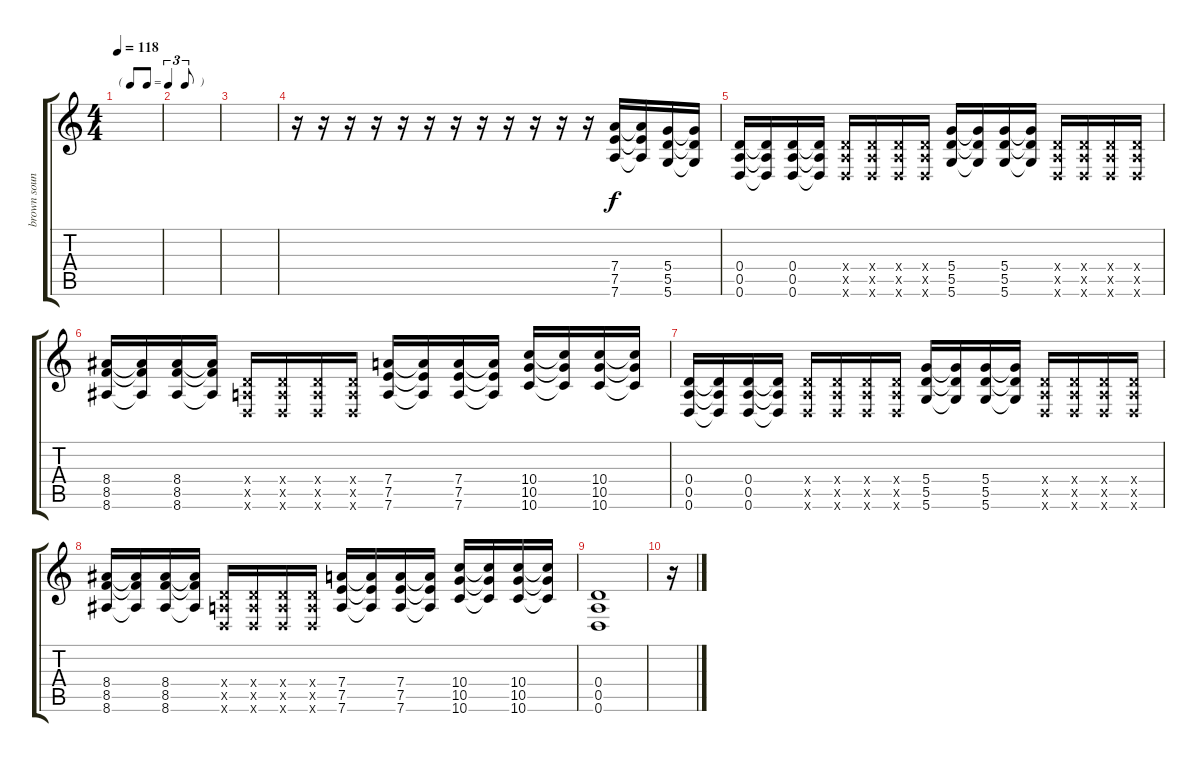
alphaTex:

\track ("brown sound" "brown soun") {instrument distortionguitar}
\staff {score tabs}
\tuning (E4 B3 G3 D3 A2 D2) {hide}
\ts (4 4)
\tf triplet8th
\tempo 118
\clef g2
\ks c
|
|
|
r.16 r.16 r.16 r.16 r.16 r.16 r.16 r.16 r.16 r.16 r.16 r.16 (7.4 7.5 7.6).16 (7.4{t} 7.5{t} 7.6{t}).16 (5.4 5.5 5.6).16 (5.4{t} 5.5{t} 5.6{t}).16 |
(0.4 0.5 0.6).16 (0.4{t} 0.5{t} 0.6{t}).16 (0.4 0.5 0.6).16 (0.4{t} 0.5{t} 0.6{t}).16 (0.4{x} 0.5{x} 0.6{x}).16 (0.4{x} 0.5{x} 0.6{x}).16 (0.4{x} 0.5{x} 0.6{x}).16 (0.4{x} 0.5{x} 0.6{x}).16 (5.4 5.5 5.6).16 (5.4{t} 5.5{t} 5.6{t}).16 (5.4 5.5 5.6).16 (5.4{t} 5.5{t} 5.6{t}).16 (0.4{x} 0.5{x} 0.6{x}).16 (0.4{x} 0.5{x} 0.6{x}).16 (0.4{x} 0.5{x} 0.6{x}).16 (0.4{x} 0.5{x} 0.6{x}).16 |
(8.4 8.5 8.6).16 (8.4{t} 8.5{t} 8.6{t}).16 (8.4 8.5 8.6).16 (8.4{t} 8.5{t} 8.6{t}).16 (0.4{x} 0.5{x} 0.6{x}).16 (0.4{x} 0.5{x} 0.6{x}).16 (0.4{x} 0.5{x} 0.6{x}).16 (0.4{x} 0.5{x} 0.6{x}).16 (7.4 7.5 7.6).16 (7.4{t} 7.5{t} 7.6{t}).16 (7.4 7.5 7.6).16 (7.4{t} 7.5{t} 7.6{t}).16 (10.4 10.5 10.6).16 (10.4{t} 10.5{t} 10.6{t}).16 (10.4 10.5 10.6).16 (10.4{t} 10.5{t} 10.6{t}).16 |
(0.4 0.5 0.6).16 (0.4{t} 0.5{t} 0.6{t}).16 (0.4 0.5 0.6).16 (0.4{t} 0.5{t} 0.6{t}).16 (0.4{x} 0.5{x} 0.6{x}).16 (0.4{x} 0.5{x} 0.6{x}).16 (0.4{x} 0.5{x} 0.6{x}).16 (0.4{x} 0.5{x} 0.6{x}).16 (5.4 5.5 5.6).16 (5.4{t} 5.5{t} 5.6{t}).16 (5.4 5.5 5.6).16 (5.4{t} 5.5{t} 5.6{t}).16 (0.4{x} 0.5{x} 0.6{x}).16 (0.4{x} 0.5{x} 0.6{x}).16 (0.4{x} 0.5{x} 0.6{x}).16 (0.4{x} 0.5{x} 0.6{x}).16 |
(8.4 8.5 8.6).16 (8.4{t} 8.5{t} 8.6{t}).16 (8.4 8.5 8.6).16 (8.4{t} 8.5{t} 8.6{t}).16 (0.4{x} 0.5{x} 0.6{x}).16 (0.4{x} 0.5{x} 0.6{x}).16 (0.4{x} 0.5{x} 0.6{x}).16 (0.4{x} 0.5{x} 0.6{x}).16 (7.4 7.5 7.6).16 (7.4{t} 7.5{t} 7.6{t}).16 (7.4 7.5 7.6).16 (7.4{t} 7.5{t} 7.6{t}).16 (10.4 10.5 10.6).16 (10.4{t} 10.5{t} 10.6{t}).16 (10.4 10.5 10.6).16 (10.4{t} 10.5{t} 10.6{t}).16 |
(0.4 0.5 0.6).1{volume 0} |
r.16
